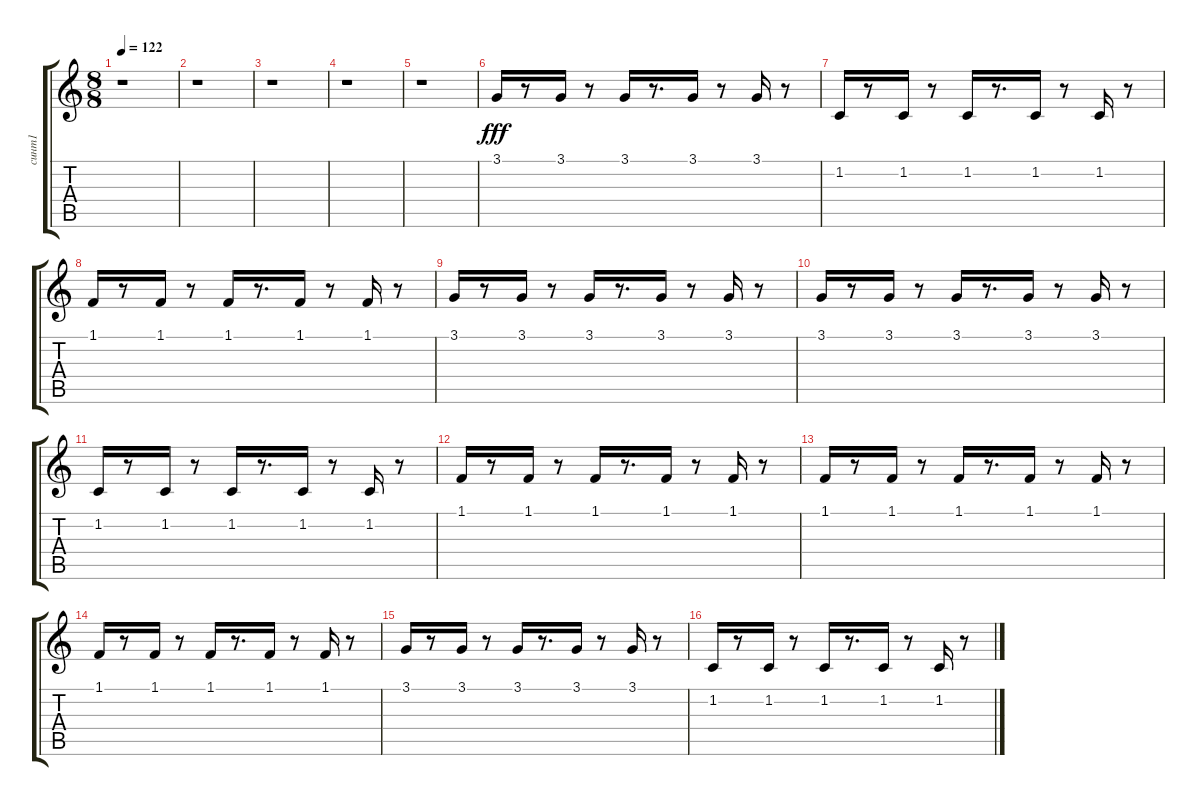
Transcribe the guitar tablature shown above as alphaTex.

\track ("синт1" "синт1") {instrument fx4atmosphere}
\staff {score tabs}
\tuning (E4 B3 G3 D3 A2 E2) {hide}
\ts (8 8)
\tempo 122
\clef g2
\ks c
r.1{dy fff} |
r.1 |
r.1 |
r.1 |
r.1 |
3.1.16 r.8 3.1.16 r.8 3.1.16 r.8{d} 3.1.16 r.8 3.1.16 r.8 |
1.2.16 r.8 1.2.16 r.8 1.2.16 r.8{d} 1.2.16 r.8 1.2.16 r.8 |
1.1.16 r.8 1.1.16 r.8 1.1.16 r.8{d} 1.1.16 r.8 1.1.16 r.8 |
3.1.16 r.8 3.1.16 r.8 3.1.16 r.8{d} 3.1.16 r.8 3.1.16 r.8 |
3.1.16 r.8 3.1.16 r.8 3.1.16 r.8{d} 3.1.16 r.8 3.1.16 r.8 |
1.2.16 r.8 1.2.16 r.8 1.2.16 r.8{d} 1.2.16 r.8 1.2.16 r.8 |
1.1.16 r.8 1.1.16 r.8 1.1.16 r.8{d} 1.1.16 r.8 1.1.16 r.8 |
1.1.16 r.8 1.1.16 r.8 1.1.16 r.8{d} 1.1.16 r.8 1.1.16 r.8 |
1.1.16 r.8 1.1.16 r.8 1.1.16 r.8{d} 1.1.16 r.8 1.1.16 r.8 |
3.1.16 r.8 3.1.16 r.8 3.1.16 r.8{d} 3.1.16 r.8 3.1.16 r.8 |
1.2.16 r.8 1.2.16 r.8 1.2.16 r.8{d} 1.2.16 r.8 1.2.16 r.8
